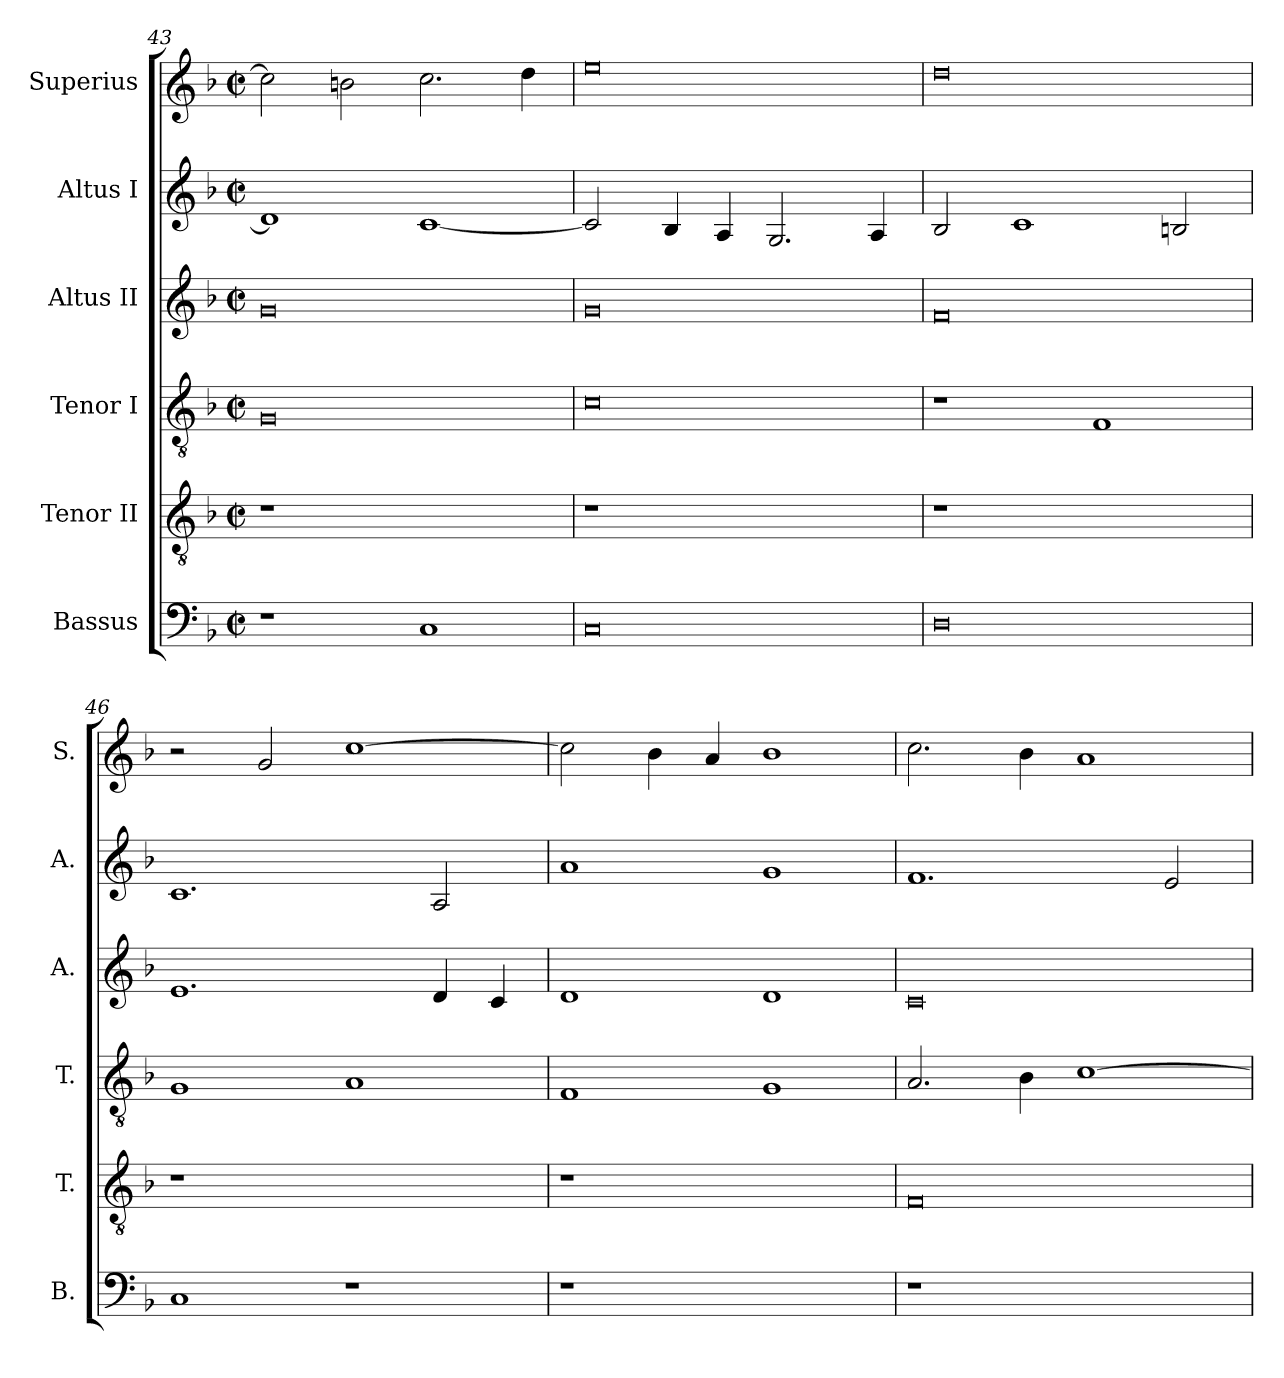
**kern	**kern	**kern	**kern	**kern	**kern
*part6	*part5	*part4	*part3	*part2	*part1
*staff6	*staff5	*staff4	*staff3	*staff2	*staff1
*I"Bassus	*I"Tenor II	*I"Tenor I	*I"Altus II	*I"Altus I	*I"Superius
*I'B.	*I'T.	*I'T.	*I'A.	*I'A.	*I'S.
*clefF4	*clefGv2	*clefGv2	*clefG2	*clefG2	*clefG2
*	*ITrd7c12	*ITrd7c12	*	*	*
*k[b-]	*k[b-]	*k[b-]	*k[b-]	*k[b-]	*k[b-]
*F:	*F:	*F:	*F:	*F:	*F:
*M2/2	*M2/2	*M2/2	*M2/2	*M2/2	*M2/2
*met(c|)	*met(c|)	*met(c|)	*met(c|)	*met(c|)	*met(c|)
=43	=43	=43	=43	=43	=43
!	!LO:N:vis=1	!	!	!	!
1r	1r	0GGi	0gi	1di]	2cci\]
.	.	.	.	.	2bni\
1Ci	1ryy	.	.	[<1ci	2.cci\
.	.	.	.	.	4ddi\
=44	=44	=44	=44	=44	=44
!	!LO:N:vis=1	!	!	!	!
0Ci	1r	0Ci	0gi	2ci/]	0eei
.	.	.	.	4B-i/	.
.	.	.	.	4Ai/	.
.	1ryy	.	.	2.Gi/	.
.	.	.	.	4Ai/	.
!!LO:PB:g=z
=45	=45	=45	=45	=45	=45
!	!LO:N:vis=1	!	!	!	!
0Di	1r	1r	0fi	2B-i/	0ddi
.	.	.	.	1ci	.
.	1ryy	1FFi	.	.	.
.	.	.	.	2Bni/	.
=46	=46	=46	=46	=46	=46
!	!LO:N:vis=1	!	!	!	!
1Ci	1r	1GGi	1.ei	1.ci	2r
.	.	.	.	.	2gi/
1r	1ryy	1AAi	.	.	[>1cci
.	.	.	4di/	2Ai/	.
.	.	.	4ci/	.	.
=47	=47	=47	=47	=47	=47
!LO:N:vis=1	!LO:N:vis=1	!	!	!	!
1r	1r	1FFi	1di	1ai	2cci\]
.	.	.	.	.	4b-i\
.	.	.	.	.	4ai/
1ryy	1ryy	1GGi	1di	1gi	1b-i
=48	=48	=48	=48	=48	=48
!LO:N:vis=1	!	!	!	!	!
1r	0FFi	2.AAi/	0ci	1.fi	2.cci\
.	.	4BB-i\	.	.	4b-i\
1ryy	.	[>1Ci	.	.	1ai
.	.	.	.	2ei/	.
=	=	=	=	=	=
*-	*-	*-	*-	*-	*-
